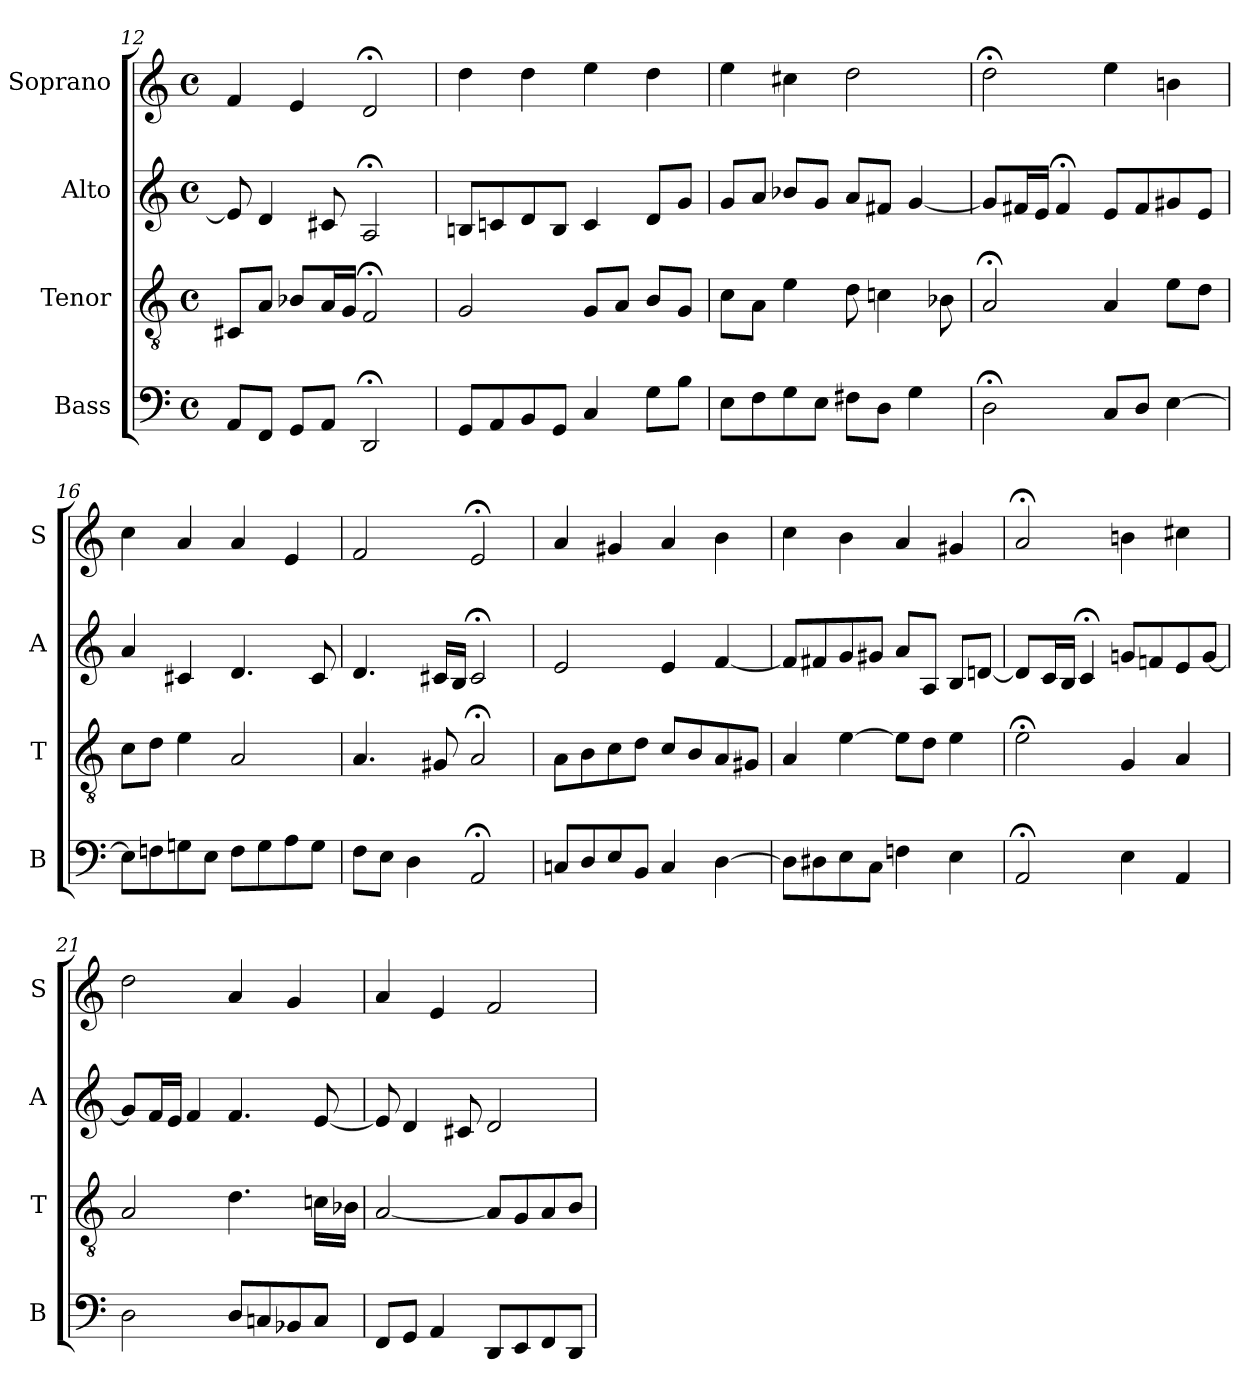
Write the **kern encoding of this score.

**kern	**kern	**kern	**kern
*part4	*part3	*part2	*part1
*staff4	*staff3	*staff2	*staff1
*I"Bass	*I"Tenor	*I"Alto	*I"Soprano
*I'B	*I'T	*I'A	*I'S
*clefF4	*clefGv2	*clefG2	*clefG2
*k[]	*k[]	*k[]	*k[]
*D:dor	*D:dor	*D:dor	*D:dor
*M4/4	*M4/4	*M4/4	*M4/4
*met(c)	*met(c)	*met(c)	*met(c)
=12	=12	=12	=12
8AAL	8C#XL	8e]	4f
8FFJ	8AJ	4d	.
8GGL	8B-XL	.	4e
8AAJ	16AL	8c#X	.
.	16GJJ	.	.
2DD;<	2F;<	2A;<	2d;<
=13	=13	=13	=13
8GGL	2G	8BnL	4dd
8AA	.	8cn	.
8BB	.	8d	4dd
8GGJ	.	8BJ	.
4C	8GL	4c	4ee
.	8AJ	.	.
8GL	8BL	8dL	4dd
8BJ	8GJ	8gJ	.
=14	=14	=14	=14
8EL	8cL	8gL	4ee
8F	8AJ	8aJ	.
8G	4e	8b-XL	4cc#X
8EJ	.	8gJ	.
8F#XL	8d	8aL	2dd
8DJ	4cn	8f#XJ	.
4G	.	[4g	.
.	8B-X	.	.
=15	=15	=15	=15
2D;<	2A;<	8gL]	2dd;<
.	.	16f#XL	.
.	.	16eJJ	.
.	.	4f#;<	.
8CL	4Ai	8eL	4ee
8DiJ	.	8f#	.
[4Ei	8eiL	8g#X	4bn
.	8dJ	8eJ	.
=16	=16	=16	=16
8EiL]	8cL	4a	4cc
8Fn	8dJ	.	.
8Gn	4e	4c#X	4a
8EJ	.	.	.
8FL	2A	4.d	4a
8G	.	.	.
8A	.	.	4e
8GJ	.	8c#	.
=17	=17	=17	=17
8FL	4.A	4.d	2f
8EJ	.	.	.
4D	.	.	.
.	8G#X	16c#XLL	.
.	.	16BJJ	.
2AA;<	2A;<	2c#;<	2e;<
=18	=18	=18	=18
8CnL	8AL	2e	4a
8D	8B	.	.
8E	8c	.	4g#X
8BBJ	8dJ	.	.
4C	8cL	4e	4a
.	8B	.	.
[4D	8A	[4f	4b
.	8G#XJ	.	.
=19	=19	=19	=19
8DL]	4Ai	8fL]	4cc
8D#Xi	.	8f#X	.
8Ei	[4ei	8g	4b
8CJ	.	8g#XJ	.
4Fn	8eiL]	8aL	4a
.	8dJ	8AJ	.
4E	4e	8BL	4g#X
.	.	[8dnJ	.
=20	=20	=20	=20
2AA;<	2e;<	8dL]	2a;<
.	.	16cL	.
.	.	16BJJ	.
.	.	4c;<	.
4E	4G	8gnL	4bn
.	.	8fn	.
4AA	4A	8e	4cc#X
.	.	[8gJ	.
=21	=21	=21	=21
2D	2A	8gL]	2dd
.	.	16fL	.
.	.	16eJJ	.
.	.	4f	.
8DL	4.d	4.f	4a
8Cn	.	.	.
8BB-X	.	.	4g
8CJ	16cnLL	[8e	.
.	16B-XJJ	.	.
=22	=22	=22	=22
8FFL	[2A	8e]	4a
8GGJ	.	4d	.
4AA	.	.	4e
.	.	8c#X	.
8DDL	8AL]	2d	2f
8EE	8G	.	.
8FF	8A	.	.
8DDJ	8BJ	.	.
=	=	=	=
*-	*-	*-	*-
